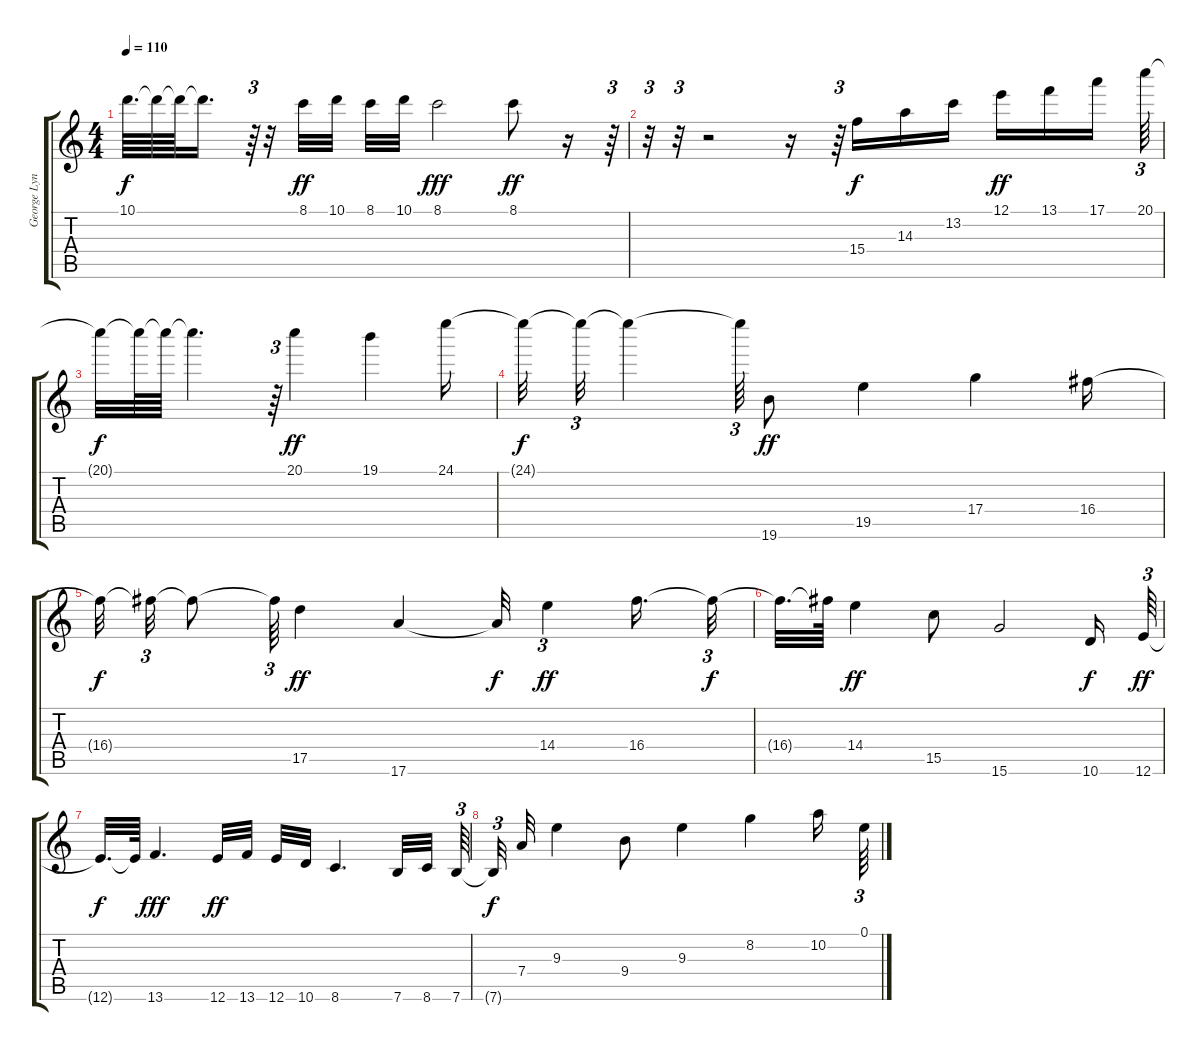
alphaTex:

\track ("George Lynch" "George Lyn") {instrument distortionguitar}
\staff {score tabs}
\tuning (E4 B3 G3 D3 A2 E2) {hide}
\ts (4 4)
\tempo 110
\clef g2
\ks c
10.1{t}.64{d dy f} 10.1{t}.64 10.1{t}.64 10.1{t}.16{d} r.64{tu (3 2)} r.32 8.1.32{dy ff} 10.1.32 8.1.32 10.1.32 8.1.2{dy fff} 8.1.8{dy ff} r.16 r.64{tu (3 2)} |
r.32{tu (3 2)} r.32{tu (3 2)} r.2 r.16 r.64{tu (3 2)} 15.4.16{dy f} 14.3.16 13.2.16 12.1.16{dy ff} 13.1.16 17.1.16{beam splitsecondary} 20.1.64{tu (3 2)} |
20.1{t}.32{dy f} 20.1{t}.64 20.1{t}.64 20.1{t}.4{d} r.64{tu (3 2)} 20.1.4{dy ff} 19.1.4 24.1.16 |
24.1{t}.32{dy f} 24.1{t}.32{tu (3 2)} 24.1{t}.4 24.1{t}.64{tu (3 2)} 19.6.8{dy ff} 19.5.4 17.4.4 16.4.16 |
16.4{t}.32{dy f beam splitsecondary} 16.4{t}.32{tu (3 2)} 16.4{t}.8 16.4{t}.64{tu (3 2)} 17.5.4{dy ff} 17.6.4 17.6{t}.32{dy f} 14.4.4{tu (3 2) dy ff} 16.4.16{d} 16.4{t}.32{tu (3 2) dy f} |
16.4{t}.32{d} 16.4{t}.64 14.4.4{dy ff} 15.5.8 15.6.2 10.6.16{dy f} 12.6.64{tu (3 2) dy ff} |
12.6{t}.32{d dy f} 12.6{t}.64 13.6.4{d dy fff} 12.6.32{dy ff} 13.6.32 12.6.32 10.6.32 8.6.4{d} 7.6.32 8.6.32 7.6.64{tu (3 2)} |
7.6{t}.32{tu (3 2) dy f} 7.4.32 9.3.4 9.4.8 9.3.4 8.2.4 10.2.16 0.1.64{tu (3 2)}
